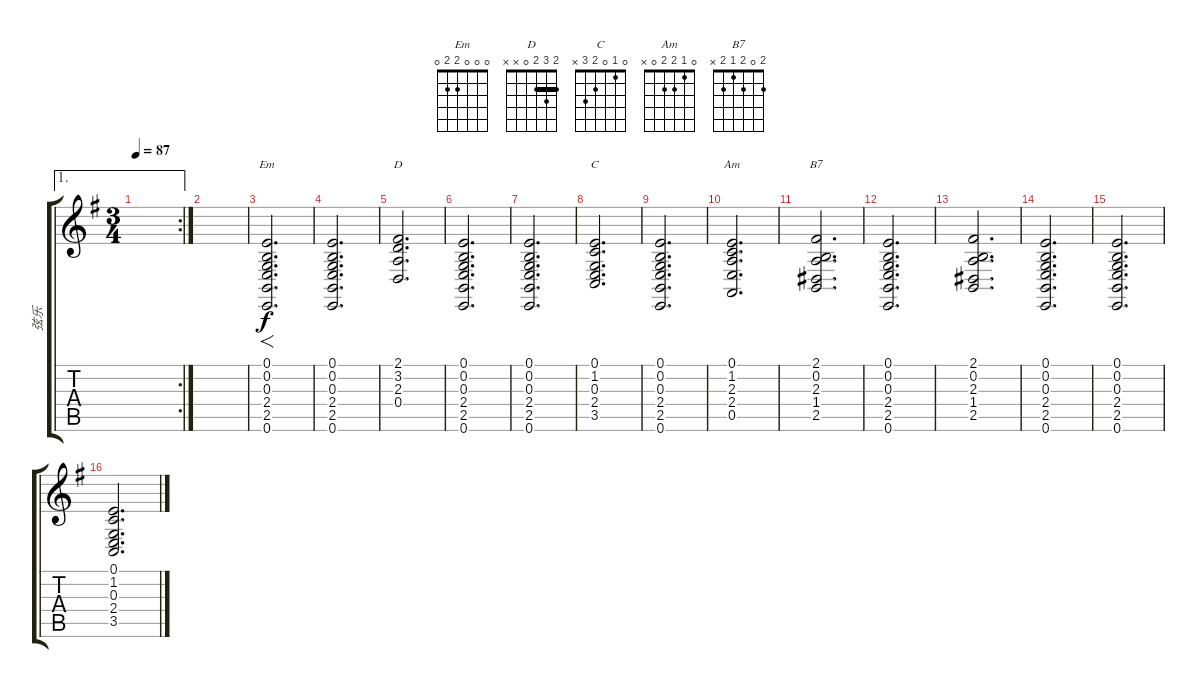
\track ("弦乐" "弦乐") {instrument stringensemble1}
\staff {score tabs}
\tuning (E4 B3 G3 D3 A2 E2) {hide}
\chord ("Em" 0 0 0 2 2 0)
\chord ("D" 2 3 2 0 x x) {barre 2}
\chord ("C" 0 1 0 2 3 x)
\chord ("Am" 0 1 2 2 0 x)
\chord ("B7" 2 0 2 1 2 x)
\ae 1
\rc 2
\ts (3 4)
\tempo 87
\clef g2
\ks g
|
|
(0.1 0.2 0.3 2.4 2.5 0.6).2{f d ch "Em"} |
(0.1 0.2 0.3 2.4 2.5 0.6).2{d} |
(2.1 3.2 2.3 0.4).2{d ch "D"} |
(0.1 0.2 0.3 2.4 2.5 0.6).2{d} |
(0.1 0.2 0.3 2.4 2.5 0.6).2{d} |
(0.1 1.2 0.3 2.4 3.5).2{d ch "C"} |
(0.1 0.2 0.3 2.4 2.5 0.6).2{d} |
(0.1 1.2 2.3 2.4 0.5).2{d ch "Am"} |
(2.1 0.2 2.3 1.4 2.5).2{d ch "B7"} |
(0.1 0.2 0.3 2.4 2.5 0.6).2{d} |
(2.1 0.2 2.3 1.4 2.5).2{d} |
(0.1 0.2 0.3 2.4 2.5 0.6).2{d} |
(0.1 0.2 0.3 2.4 2.5 0.6).2{d} |
(0.1 1.2 0.3 2.4 3.5).2{d}
